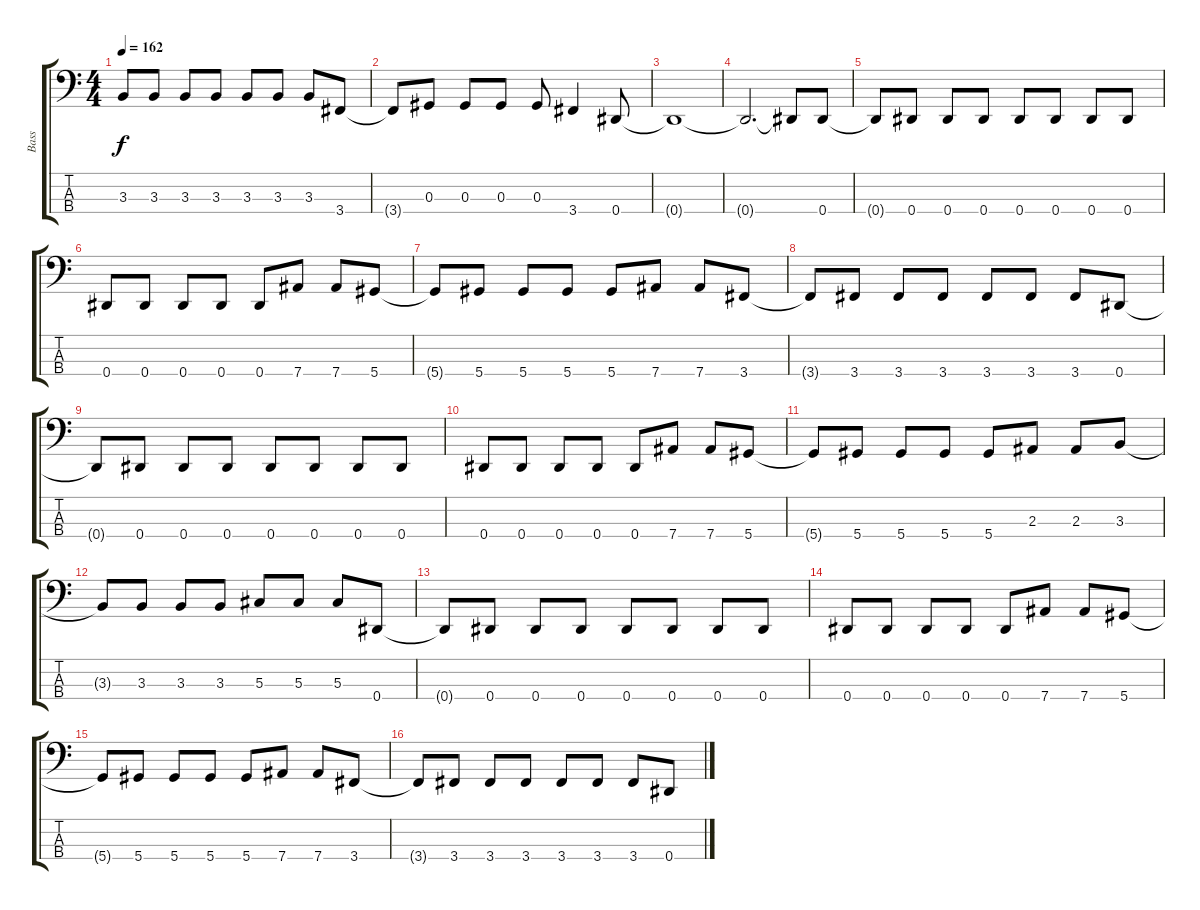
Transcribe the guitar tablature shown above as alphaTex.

\track ("Bass" "Bass") {instrument electricbassfinger}
\staff {score tabs}
\tuning (Gb2 Db2 Ab1 Eb1) {hide}
\ts (4 4)
\tempo 162
\clef f4
\ks c
3.3{t}.8{dy f} 3.3.8 3.3.8 3.3.8 3.3.8 3.3.8 3.3.8 3.4.8 |
3.4{t}.8 0.3.8 0.3.8 0.3.8 0.3.8 3.4.4 0.4.8 |
0.4{t}.1 |
0.4{t}.2{d} 0.4{t}.8 0.4.8 |
0.4{t}.8 0.4.8 0.4.8 0.4.8 0.4.8 0.4.8 0.4.8 0.4.8 |
0.4.8 0.4.8 0.4.8 0.4.8 0.4.8 7.4.8 7.4.8 5.4.8 |
5.4{t}.8 5.4.8 5.4.8 5.4.8 5.4.8 7.4.8 7.4.8 3.4.8 |
3.4{t}.8 3.4.8 3.4.8 3.4.8 3.4.8 3.4.8 3.4.8 0.4.8 |
0.4{t}.8 0.4.8 0.4.8 0.4.8 0.4.8 0.4.8 0.4.8 0.4.8 |
0.4.8 0.4.8 0.4.8 0.4.8 0.4.8 7.4.8 7.4.8 5.4.8 |
5.4{t}.8 5.4.8 5.4.8 5.4.8 5.4.8 2.3.8 2.3.8 3.3.8 |
3.3{t}.8 3.3.8 3.3.8 3.3.8 5.3.8 5.3.8 5.3.8 0.4.8 |
0.4{t}.8 0.4.8 0.4.8 0.4.8 0.4.8 0.4.8 0.4.8 0.4.8 |
0.4.8 0.4.8 0.4.8 0.4.8 0.4.8 7.4.8 7.4.8 5.4.8 |
5.4{t}.8 5.4.8 5.4.8 5.4.8 5.4.8 7.4.8 7.4.8 3.4.8 |
3.4{t}.8 3.4.8 3.4.8 3.4.8 3.4.8 3.4.8 3.4.8 0.4.8
